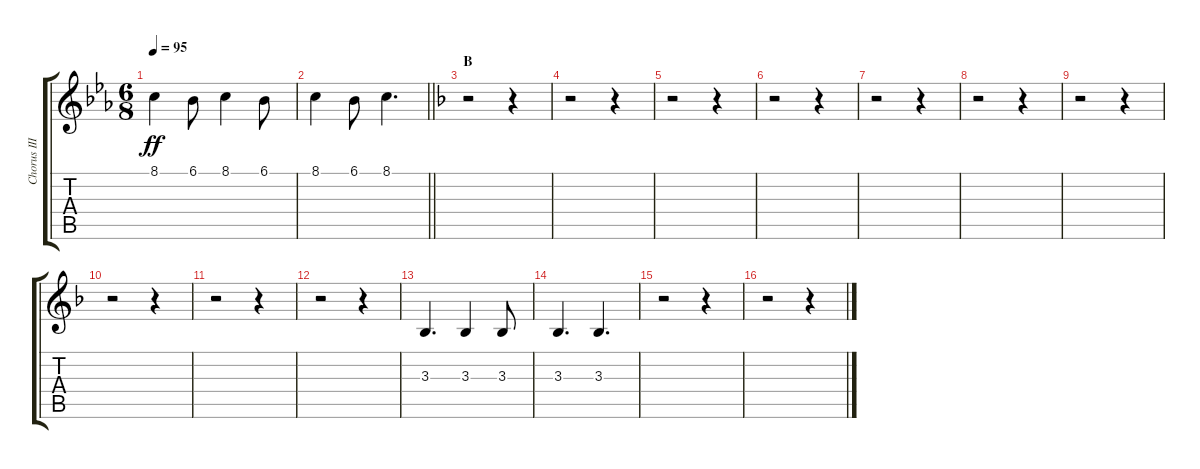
\track ("Chorus III" "Chorus III") {instrument voiceoohs}
\staff {score tabs}
\tuning (E4 B3 G3 D3 A2 E2) {hide}
\ts (6 8)
\tempo 95
\clef g2
\ks eb
8.1.4{dy ff} 6.1.8 8.1.4 6.1.8 |
\barLineRight lightlight
8.1.4 6.1.8 8.1.4{d} |
\section ("" "B")
\ks f
r.2 r.4 |
r.2 r.4 |
r.2 r.4 |
r.2 r.4 |
r.2 r.4 |
r.2 r.4 |
r.2 r.4 |
r.2 r.4 |
r.2 r.4 |
r.2 r.4 |
3.3.4{d} 3.3.4 3.3.8 |
3.3.4{d} 3.3.4{d} |
r.2 r.4 |
r.2 r.4
